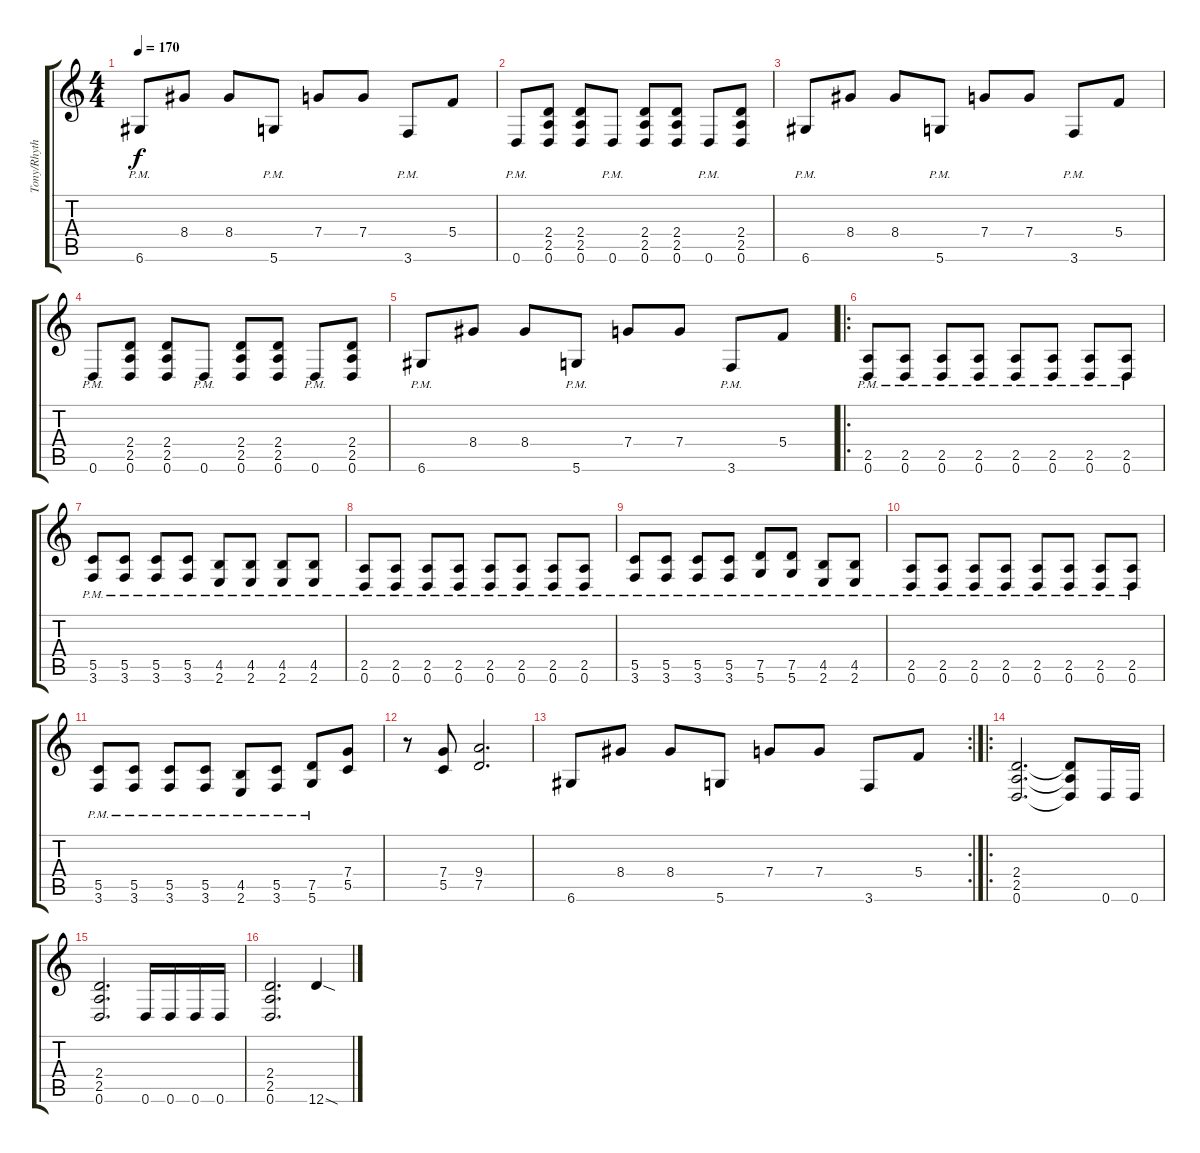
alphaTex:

\track ("Tony/Rhythm" "Tony/Rhyth") {instrument distortionguitar}
\staff {score tabs}
\tuning (D4 A3 F3 C3 G2 D2) {hide}
\ts (4 4)
\tempo 170
\clef g2
\ks c
6.6{pm}.8{dy f} 8.4.8 8.4.8 5.6{pm}.8 7.4.8 7.4.8 3.6{pm}.8 5.4.8 |
0.6{pm}.8 (2.4 2.5 0.6).8 (2.4 2.5 0.6).8 0.6{pm}.8 (2.4 2.5 0.6).8 (2.4 2.5 0.6).8 0.6{pm}.8 (2.4 2.5 0.6).8 |
6.6{pm}.8 8.4.8 8.4.8 5.6{pm}.8 7.4.8 7.4.8 3.6{pm}.8 5.4.8 |
0.6{pm}.8 (2.4 2.5 0.6).8 (2.4 2.5 0.6).8 0.6{pm}.8 (2.4 2.5 0.6).8 (2.4 2.5 0.6).8 0.6{pm}.8 (2.4 2.5 0.6).8 |
6.6{pm}.8 8.4.8 8.4.8 5.6{pm}.8 7.4.8 7.4.8 3.6{pm}.8 5.4.8 |
\ro
(2.5{pm} 0.6{pm}).8 (2.5{pm} 0.6{pm}).8 (2.5{pm} 0.6{pm}).8 (2.5{pm} 0.6{pm}).8 (2.5{pm} 0.6{pm}).8 (2.5{pm} 0.6{pm}).8 (2.5{pm} 0.6{pm}).8 (2.5{pm} 0.6{pm}).8 |
(5.5{pm} 3.6{pm}).8 (5.5{pm} 3.6{pm}).8 (5.5{pm} 3.6{pm}).8 (5.5{pm} 3.6{pm}).8 (4.5{pm} 2.6{pm}).8 (4.5{pm} 2.6{pm}).8 (4.5{pm} 2.6{pm}).8 (4.5{pm} 2.6{pm}).8 |
(2.5{pm} 0.6{pm}).8 (2.5{pm} 0.6{pm}).8 (2.5{pm} 0.6{pm}).8 (2.5{pm} 0.6{pm}).8 (2.5{pm} 0.6{pm}).8 (2.5{pm} 0.6{pm}).8 (2.5{pm} 0.6{pm}).8 (2.5{pm} 0.6{pm}).8 |
(5.5{pm} 3.6{pm}).8 (5.5{pm} 3.6{pm}).8 (5.5{pm} 3.6{pm}).8 (5.5{pm} 3.6{pm}).8 (7.5{pm} 5.6{pm}).8 (7.5{pm} 5.6{pm}).8 (4.5{pm} 2.6{pm}).8 (4.5{pm} 2.6{pm}).8 |
(2.5{pm} 0.6{pm}).8 (2.5{pm} 0.6{pm}).8 (2.5{pm} 0.6{pm}).8 (2.5{pm} 0.6{pm}).8 (2.5{pm} 0.6{pm}).8 (2.5{pm} 0.6{pm}).8 (2.5{pm} 0.6{pm}).8 (2.5{pm} 0.6{pm}).8 |
(5.5{pm} 3.6{pm}).8 (5.5{pm} 3.6{pm}).8 (5.5{pm} 3.6{pm}).8 (5.5{pm} 3.6{pm}).8 (4.5{pm} 2.6{pm}).8 (5.5{pm} 3.6{pm}).8 (7.5{pm} 5.6{pm}).8 (7.4 5.5).8 |
r.8 (7.4 5.5).8 (9.4 7.5).2{d} |
\rc 2
6.6.8 8.4.8 8.4.8 5.6.8 7.4.8 7.4.8 3.6.8 5.4.8 |
\ro
(2.4 2.5 0.6).2{d} (2.4{t} 2.5{t} 0.6{t}).8 0.6.16 0.6.16 |
(2.4 2.5 0.6).2{d} 0.6.16 0.6.16 0.6.16 0.6.16 |
(2.4 2.5 0.6).2{d} 12.6{sod}.4
